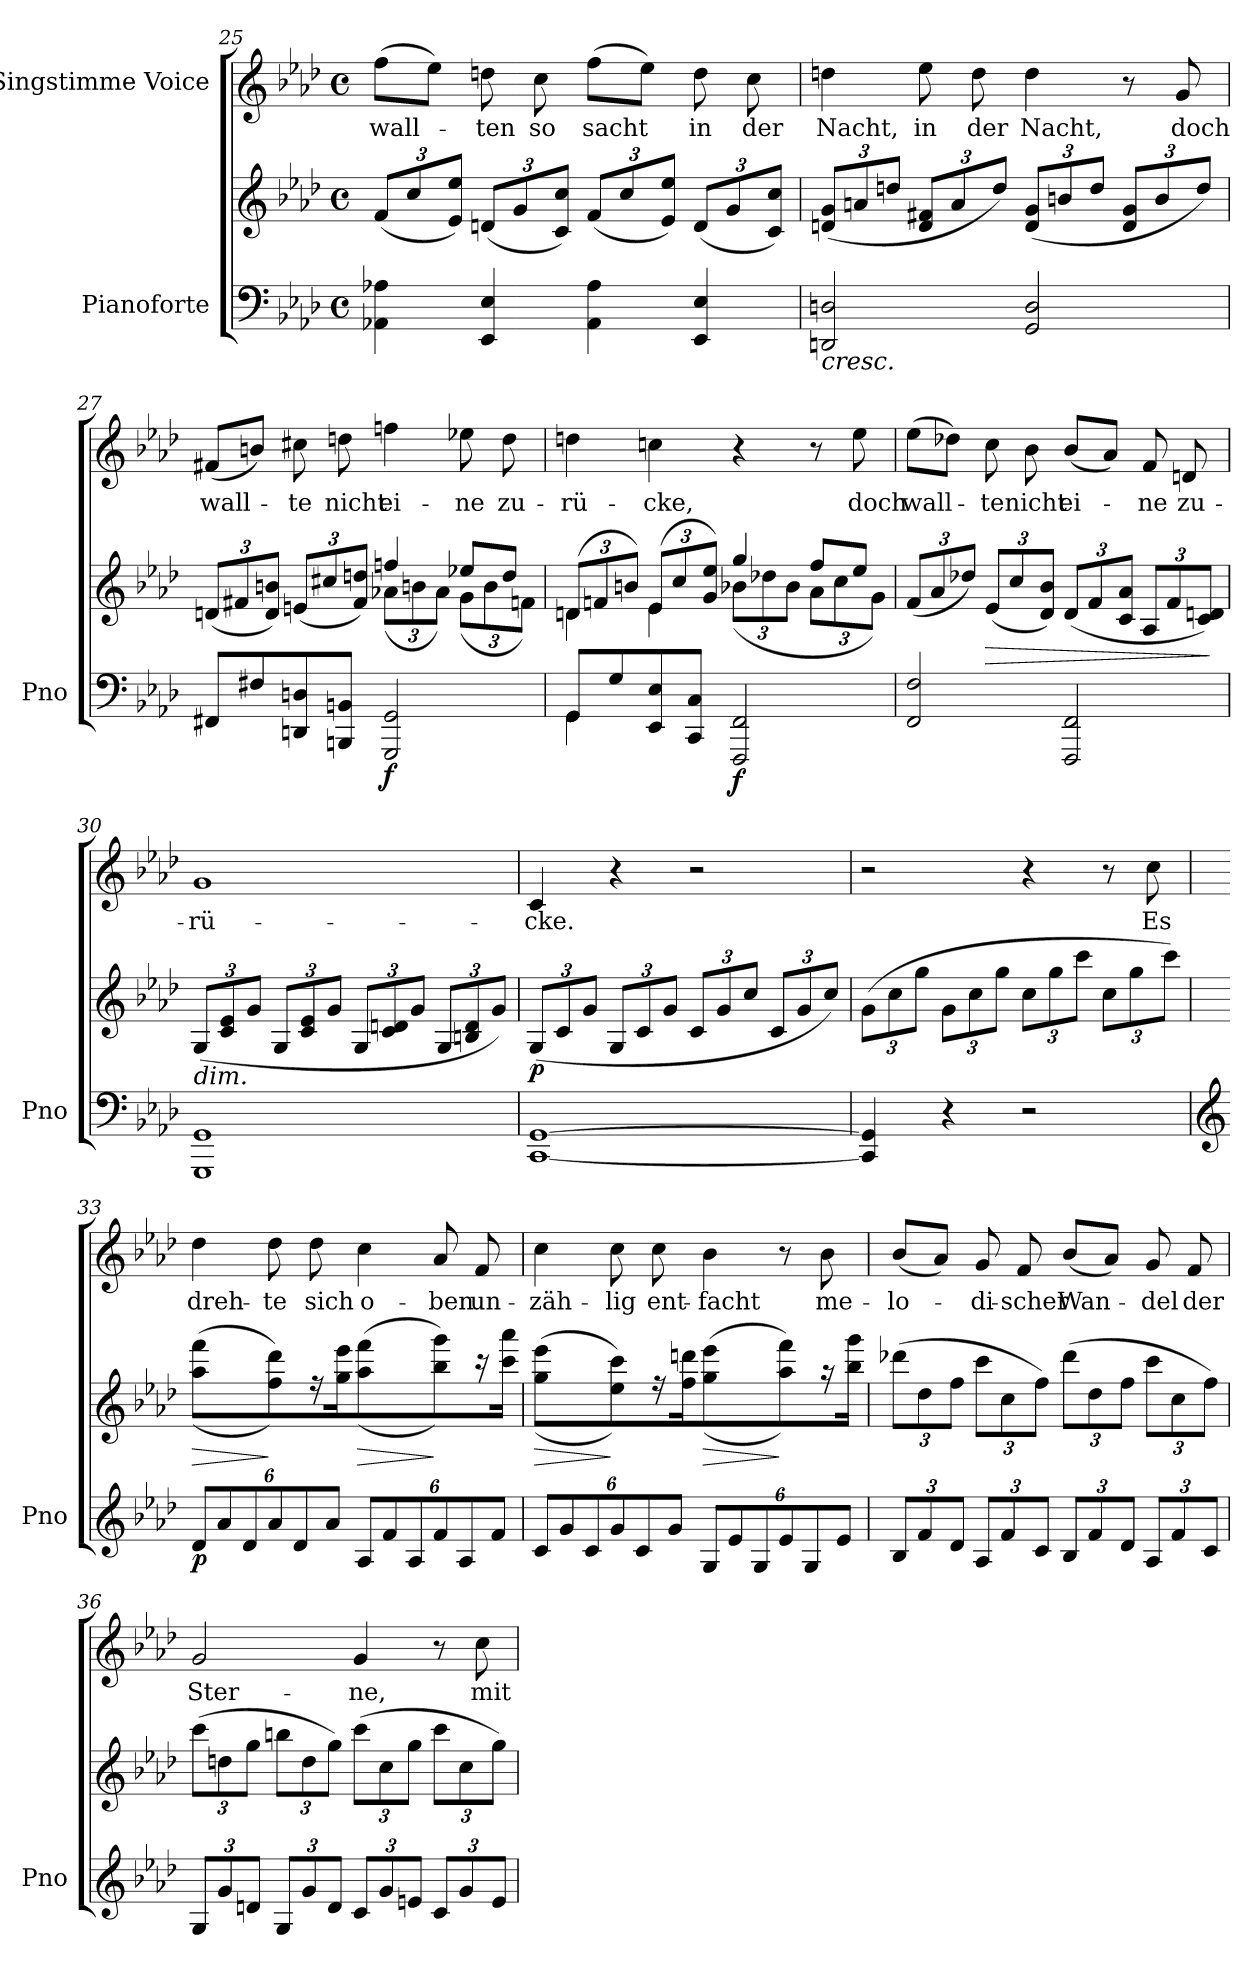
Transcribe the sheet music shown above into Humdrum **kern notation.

**kern	**kern	**dynam	**kern	**text
*part2	*part2	*part2	*part1	*part1
*staff3	*staff2	*staff2/3	*staff1	*staff1
*I"Pianoforte	*	*	*I"Singstimme Voice	*
*I'Pno	*	*	*	*
*clefF4	*clefG2	*	*clefG2	*
*k[b-e-a-d-]	*k[b-e-a-d-]	*	*k[b-e-a-d-]	*
*M4/4	*M4/4	*	*M4/4	*
*met(c)	*met(c)	*	*met(c)	*
*	*Xbrackettup	*	*	*
=25	=25	=25	=25	=25
4AA-X\ 4A-X\	(12f/L	.	(8ff\L	wall-
.	12cc/	.	.	.
.	.	.	8ee-\J)	.
.	12e-/ 12ee-/J)	.	.	.
4EE-/ 4E-/	(12dn/L	.	8ddn\	-ten
.	12g/	.	.	.
.	.	.	8cc\	so
.	12c/ 12cc/J)	.	.	.
4AA-\ 4A-\	(12f/L	.	(8ff\L	sacht
.	12cc/	.	.	.
.	.	.	8ee-\J)	.
.	12e-/ 12ee-/J)	.	.	.
4EE-/ 4E-/	(12d/L	.	8dd\	in
.	12g/	.	.	.
.	.	.	8cc\	der
.	12c/ 12cc/J)	.	.	.
=26	=26	=26	=26	=26
!LO:TX:b:i:t=cresc.	!	!	!	!
2DDn/ 2Dn/	(12dn/ 12g/L	.	4ddn\	Nacht,
.	12an/	.	.	.
.	12ddn/J	.	.	.
.	12d/ 12f#X/L	.	8ee-\	in
.	12a/	.	.	.
.	.	.	8dd\	der
.	12dd/J)	.	.	.
2GG/ 2D/	(12d/ 12g/L	.	4dd\	Nacht,
.	12bn/	.	.	.
.	12dd/J	.	.	.
.	12d/ 12g/L	.	8r	.
.	12b/	.	.	.
.	.	.	8g/	doch
.	12dd/J)	.	.	.
=27	=27	=27	=27	=27
*	*^	*	*	*
8FF#X/L	(<12dn/L	2ryy	.	(8f#X/L	wall-
.	12f#X/	.	.	.	.
8F#X/	.	.	.	8bn/J)	.
.	12d/ 12bn/J)	.	.	.	.
8DDn/ 8Dn/	(<12en/L	.	.	8cc#X\	-te
.	12cc#X/	.	.	.	.
8BBBn/ 8BBn/J	.	.	.	8ddn\	nicht
.	12f#/ 12ddn/J)	.	.	.	.
!	!	!	!LO:DY:b=2	!	!
2GGG/ 2GG/	4ffn/	(12a-X\L	f	4ffn\	ei-
.	.	12bn\	.	.	.
.	.	12a-\J)	.	.	.
.	8ee-X/L	(12g\L	.	8ee-X\	-ne
.	.	12b\	.	.	.
.	8dd/J	.	.	8dd\	zu-
.	.	12fn\J)	.	.	.
=28	=28	=28	=28	=28	=28
*^	*	*	*	*	*
*	*	*brackettup	*	*	*	*
8GG/L	4GG\	(>12dn/L	4d\	.	4ddn\	rü-
.	.	12fn/	.	.	.	.
8G/	.	.	.	.	.	.
.	.	12bn/J)	.	.	.	.
8EE-/ 8E-/	2.ryy	(>12e-/L	4e-\	.	4ccn\	-cke,
.	.	12cc/	.	.	.	.
8CC/ 8C/J	.	.	.	.	.	.
.	.	12g/ 12ee-/J)	.	.	.	.
*	*	*	*Xbrackettup	*	*	*
!	!	!	!	!LO:DY:b=2	!	!
2FFF/ 2FF/	.	4gg/	(12b-X\L	f	4r	.
.	.	.	12dd-X\	.	.	.
.	.	.	12b-\J	.	.	.
.	.	8ff/L	12a-\L	.	8r	.
.	.	.	12cc\	.	.	.
.	.	8ee-/J	.	.	8ee-\	doch
.	.	.	12g\J)	.	.	.
*v	*v	*	*	*	*	*
*	*v	*v	*	*	*
=29	=29	=29	=29	=29
2FF/ 2F/	(12f/L	.	(8ee-\L	wall-
.	12a-/	.	.	.
.	.	.	8dd-X\J)	.
.	12dd-X/J)	.	.	.
!	!	!LO:HP:b	!	!
.	(12e-/L	>	8cc\	-te
.	12cc/	.	.	.
.	.	.	8b-\	nicht
.	12d-/ 12b-/J)	.	.	.
2FFF/ 2FF/	(12d-/L	.	(8b-/L	ei-
.	12f/	.	.	.
.	.	.	8a-/J)	.
.	12c/ 12a-/J	.	.	.
.	12A-/L	.	8f/	-ne
.	12f/	.	.	.
.	.	.	8dn/	zu-
.	12c/ 12dn/J)	.	.	.
.	.	]	.	.
=30	=30	=30	=30	=30
!	!LO:TX:b:i:t=dim.	!	!	!
1GGG 1GG	(12G/L	.	1g	-rü-
.	12c/ 12e-/	.	.	.
.	12g/J	.	.	.
.	12G/L	.	.	.
.	12c/ 12e-/	.	.	.
.	12g/J	.	.	.
.	12G/L	.	.	.
.	12c/ 12dn/	.	.	.
.	12g/J	.	.	.
.	12G/L	.	.	.
.	12Bn/ 12d/	.	.	.
.	12g/J)	.	.	.
=31	=31	=31	=31	=31
!	!	!LO:DY:b	!	!
[1CC [1GG	(12G/L	p	4c/	-cke.
.	12c/	.	.	.
.	12g/J	.	.	.
.	12G/L	.	4r	.
.	12c/	.	.	.
.	12g/J	.	.	.
.	12c/L	.	2r	.
.	12g/	.	.	.
.	12cc/J	.	.	.
.	12c/L	.	.	.
.	12g/	.	.	.
.	12cc/J)	.	.	.
=32	=32	=32	=32	=32
4CC/] 4GG/]	(12g\L	.	2r	.
.	12cc\	.	.	.
.	12gg\J	.	.	.
4r	12g\L	.	.	.
.	12cc\	.	.	.
.	12gg\J	.	.	.
2r	12cc\L	.	4r	.
.	12gg\	.	.	.
.	12ccc\J	.	.	.
.	12cc\L	.	8r	.
.	12gg\	.	.	.
.	.	.	8cc\	Es
.	12ccc\J)	.	.	.
=33	=33	=33	=33	=33
*clefG2	*	*	*	*
!	!	!LO:HP:b	!	!
!	!	!LO:DY:n=1:b=2	!	!
12d-/L	((<4aa-\ 4fff\	> p	4dd-\	dreh-
12a-/	.	.	.	.
12d-/	.	.	.	.
12a-/	8ff\ 8ddd-\L))	]	8dd-\	-te
12d-/	.	.	.	.
.	16r	.	8dd-\	sich
12a-/J	.	.	.	.
.	16gg\ 16eee-\JJ	.	.	.
!	!	!LO:HP:b	!	!
12A-/L	(<(4aa-\ 4fff\	>	4cc\	o-
12f/	.	.	.	.
12A-/	.	.	.	.
12f/	8bb-\ 8ggg\L))	]	8a-/	-ben
12A-/	.	.	.	.
.	16r	.	8f/	un-
12f/J	.	.	.	.
.	16ccc\ 16aaa-\JJ	.	.	.
=34	=34	=34	=34	=34
!	!	!LO:HP:b	!	!
12c/L	((<4gg\ 4eee-\	>	4cc\	-zäh-
12g/	.	.	.	.
12c/	.	.	.	.
12g/	8ee-\ 8ccc\L))	]	8cc\	-lig
12c/	.	.	.	.
.	16r	.	8cc\	ent-
12g/J	.	.	.	.
.	16ff\ 16dddn\JJ	.	.	.
!	!	!LO:HP:b	!	!
12G/L	((<4gg\ 4eee-\	>	4b-\	-facht
12e-/	.	.	.	.
12G/	.	.	.	.
12e-/	8aa-\ 8fff\L))	]	8r	.
12G/	.	.	.	.
.	16r	.	8b-\	me-
12e-/J	.	.	.	.
.	16bb-\ 16ggg\JJ	.	.	.
=35	=35	=35	=35	=35
*Xbrackettup	*	*	*	*
12B-/L	(12ddd-X\L	.	(8b-/L	lo-
12f/	12dd-\	.	.	.
.	.	.	8a-/J)	.
12d-/J	12ff\J	.	.	.
12A-/L	12ccc\L	.	8g/	di-
12f/	12cc\	.	.	.
.	.	.	8f/	-scher
12c/J	12ff\J)	.	.	.
12B-/L	(12ddd-\L	.	(8b-/L	Wan-
12f/	12dd-\	.	.	.
.	.	.	8a-/J)	.
12d-/J	12ff\J	.	.	.
12A-/L	12ccc\L	.	8g/	-del
12f/	12cc\	.	.	.
.	.	.	8f/	der
12c/J	12ff\J)	.	.	.
=36	=36	=36	=36	=36
12G/L	(12ccc\L	.	2g/	Ster-
12g/	12ddn\	.	.	.
12dn/J	12gg\J	.	.	.
12G/L	12bbn\L	.	.	.
12g/	12dd\	.	.	.
12d/J	12gg\J)	.	.	.
12c/L	(12ccc\L	.	4g/	-ne,
12g/	12cc\	.	.	.
12en/J	12gg\J	.	.	.
12c/L	12ccc\L	.	8r	.
12g/	12cc\	.	.	.
.	.	.	8cc\	mit
12e/J	12gg\J)	.	.	.
=	=	=	=	=
*-	*-	*-	*-	*-
